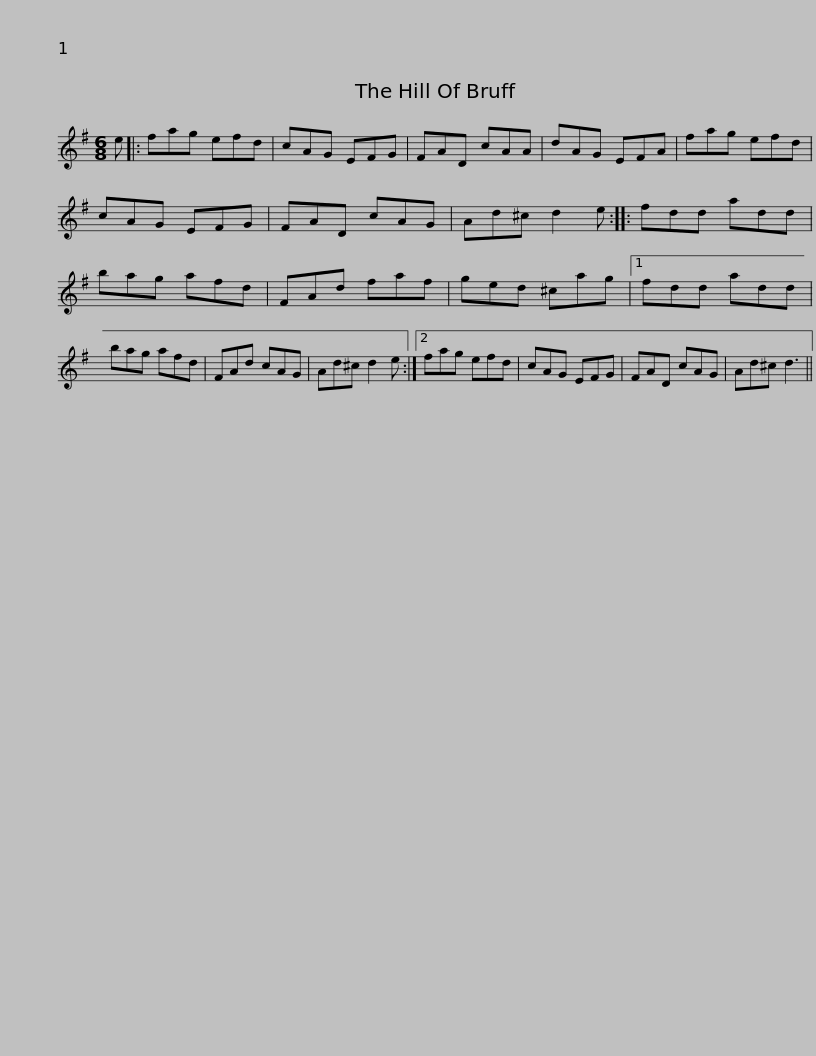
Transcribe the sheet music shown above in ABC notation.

X:1
L:1/8
M:6/8
I:linebreak $
K:G
V:1 treble
V:1
 e |: fag efd | cAG EFG | FAD cAA | dAG EFA | %5
 fag efd | cAG EFG | FAD cAG |$ Ad^c d2 e :: fdd add | %10
 bag afd | FAd faf | ged ^cag |1 fdd add | bag afd |$ %15
 FAd cAG | Ad^c d2 e :|2 fag efd | cAG EFG | FAD cAG | %20
 Ad^c d3 || %21
